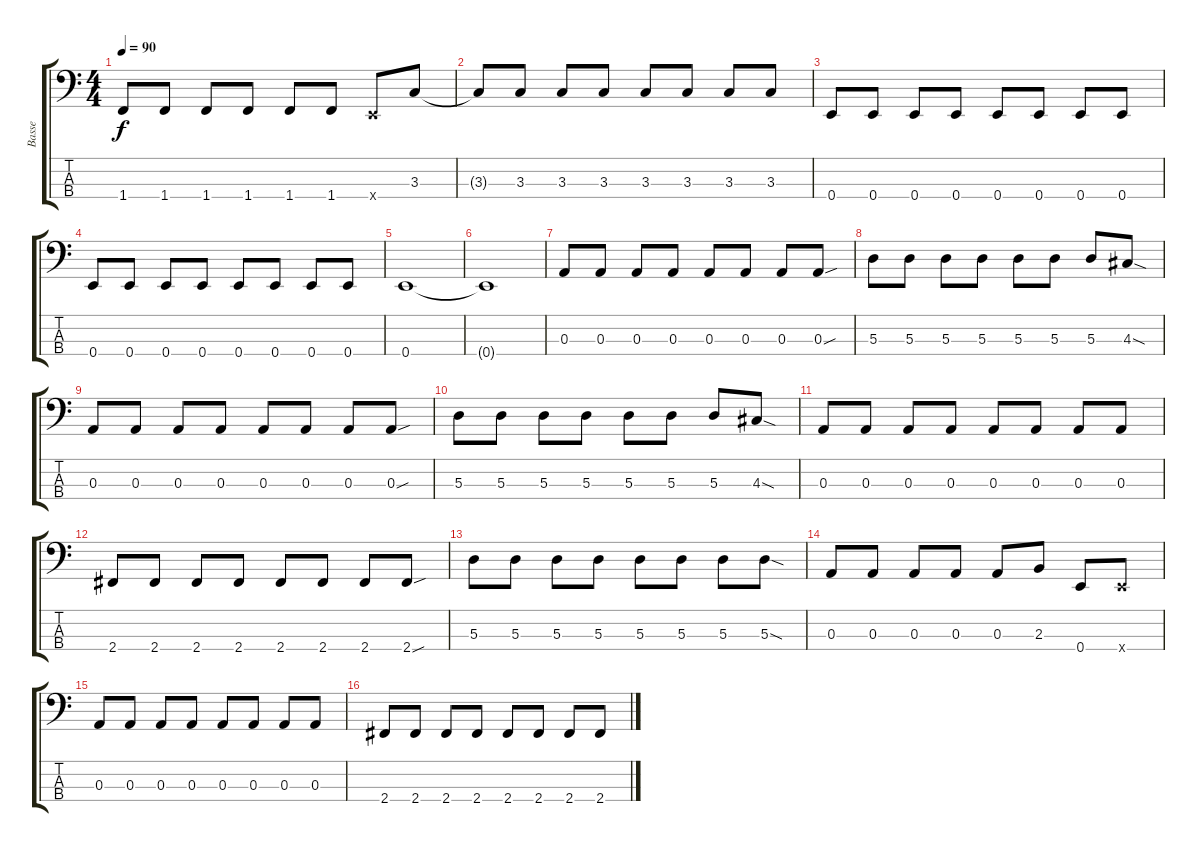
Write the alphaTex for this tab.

\track ("Basse" "Basse") {instrument electricbassfinger}
\staff {score tabs}
\tuning (G2 D2 A1 E1) {hide}
\ts (4 4)
\tempo 90
\clef f4
\ks c
1.4.8{dy f} 1.4.8 1.4.8 1.4.8 1.4.8 1.4.8 0.4{x}.8 3.3.8 |
3.3{t}.8 3.3.8 3.3.8 3.3.8 3.3.8 3.3.8 3.3.8 3.3.8 |
0.4.8 0.4.8 0.4.8 0.4.8 0.4.8 0.4.8 0.4.8 0.4.8 |
0.4.8 0.4.8 0.4.8 0.4.8 0.4.8 0.4.8 0.4.8 0.4.8 |
0.4.1 |
0.4{t}.1 |
0.3.8 0.3.8 0.3.8 0.3.8 0.3.8 0.3.8 0.3.8 0.3{sou}.8 |
5.3.8 5.3.8 5.3.8 5.3.8 5.3.8 5.3.8 5.3.8 4.3{sod}.8 |
0.3.8 0.3.8 0.3.8 0.3.8 0.3.8 0.3.8 0.3.8 0.3{sou}.8 |
5.3.8 5.3.8 5.3.8 5.3.8 5.3.8 5.3.8 5.3.8 4.3{sod}.8 |
0.3.8 0.3.8 0.3.8 0.3.8 0.3.8 0.3.8 0.3.8 0.3.8 |
2.4.8 2.4.8 2.4.8 2.4.8 2.4.8 2.4.8 2.4.8 2.4{sou}.8 |
5.3.8 5.3.8 5.3.8 5.3.8 5.3.8 5.3.8 5.3.8 5.3{sod}.8 |
0.3.8 0.3.8 0.3.8 0.3.8 0.3.8 2.3.8 0.4.8 0.4{x}.8 |
0.3.8 0.3.8 0.3.8 0.3.8 0.3.8 0.3.8 0.3.8 0.3.8 |
2.4.8 2.4.8 2.4.8 2.4.8 2.4.8 2.4.8 2.4.8 2.4.8
